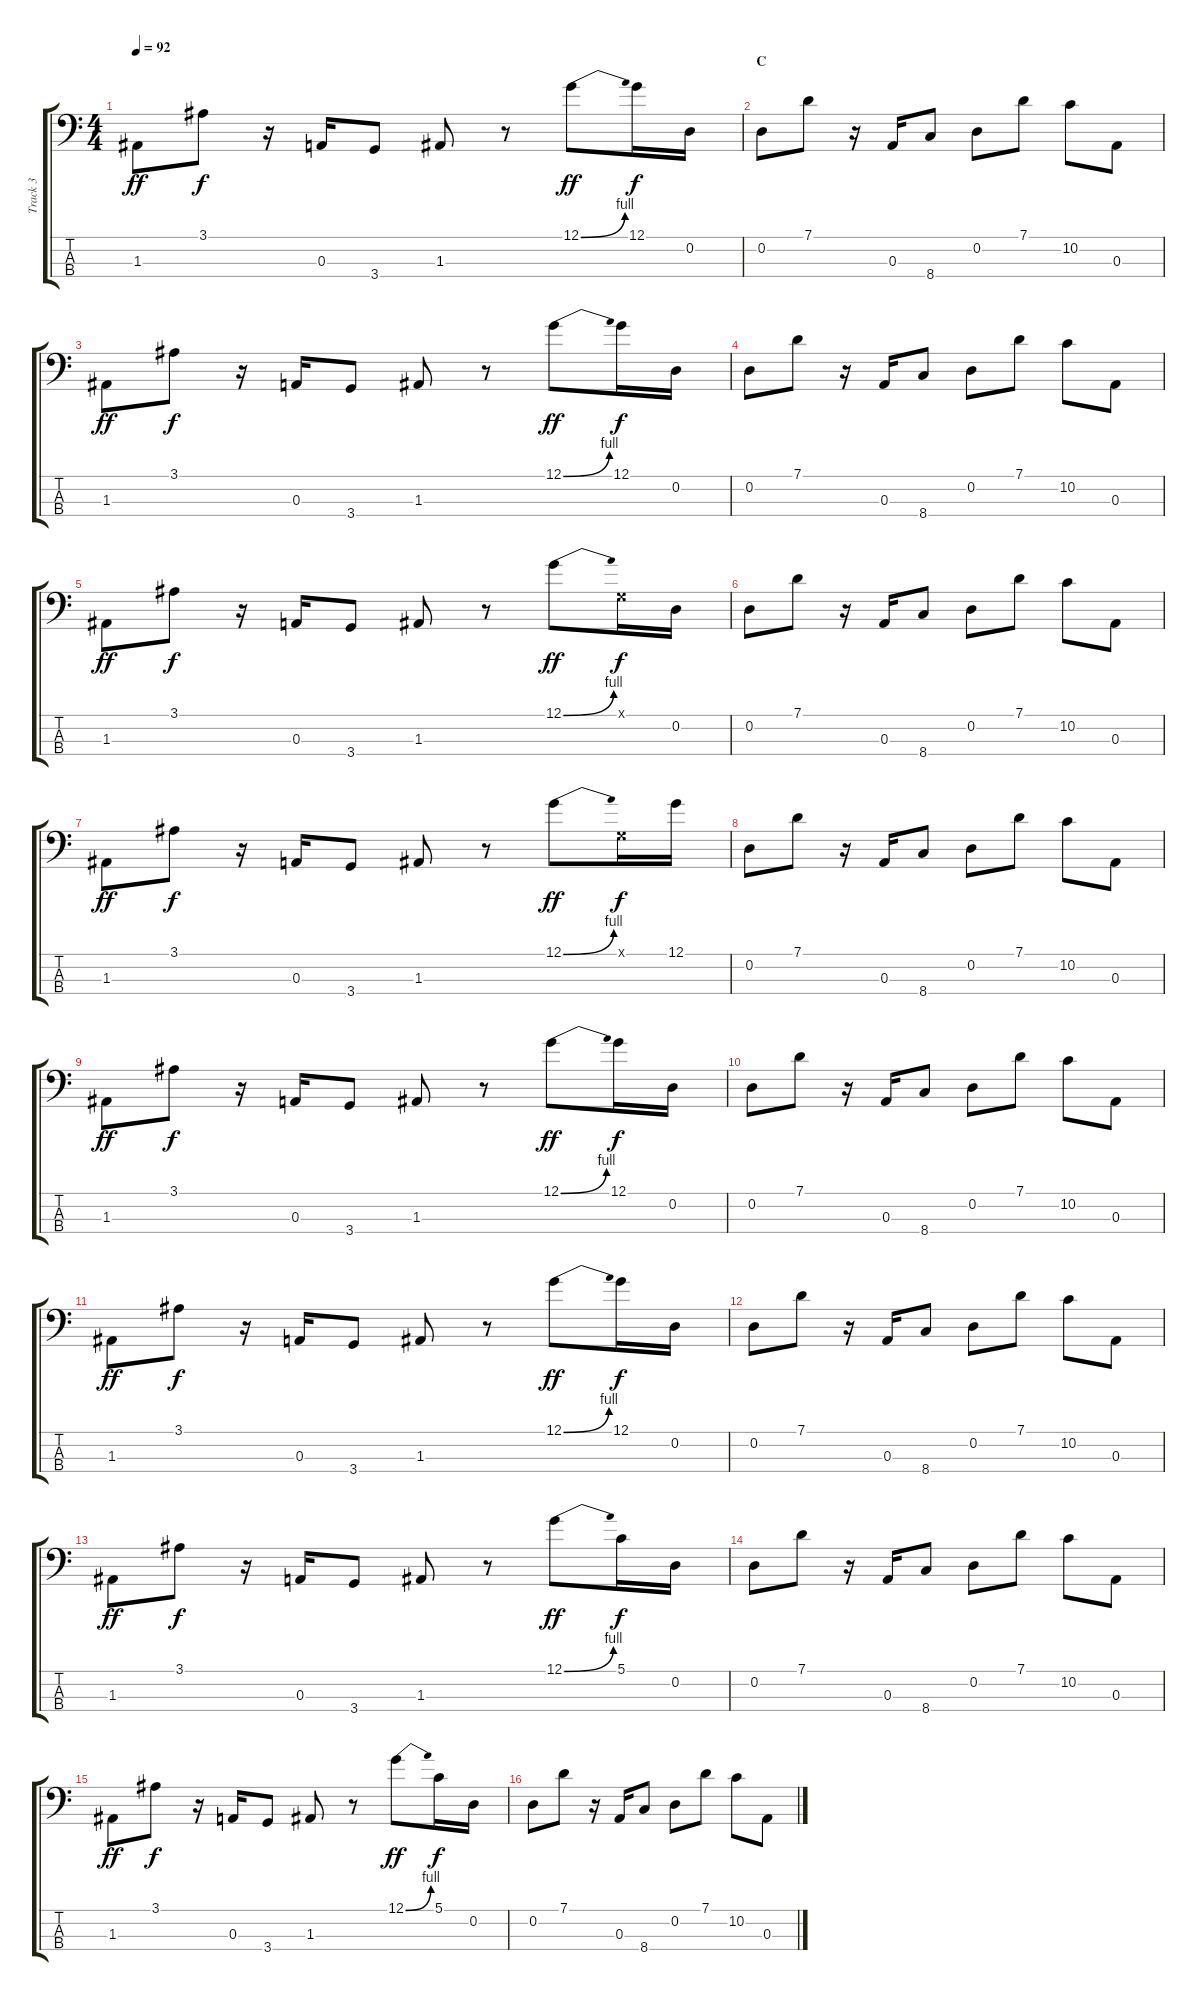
\track ("Track 3" "Track 3") {instrument electricbassfinger}
\staff {score tabs}
\tuning (G2 D2 A1 E1) {hide}
\ts (4 4)
\tempo 92
\clef f4
\ks c
1.3.8{dy ff} 3.1.8{dy f} r.16 0.3.16 3.4.8 1.3.8 r.8 12.1{be (bend 0 0 60 4)}.8{dy ff} 12.1.16{dy f} 0.2.16 |
\section ("" "C")
0.2.8 7.1.8 r.16 0.3.16 8.4.8 0.2.8 7.1.8 10.2.8 0.3.8 |
1.3.8{dy ff} 3.1.8{dy f} r.16 0.3.16 3.4.8 1.3.8 r.8 12.1{be (bend 0 0 60 4)}.8{dy ff} 12.1.16{dy f} 0.2.16 |
0.2.8 7.1.8 r.16 0.3.16 8.4.8 0.2.8 7.1.8 10.2.8 0.3.8 |
1.3.8{dy ff} 3.1.8{dy f} r.16 0.3.16 3.4.8 1.3.8 r.8 12.1{be (bend 0 0 60 4)}.8{dy ff} 0.1{x}.16{dy f} 0.2.16 |
0.2.8 7.1.8 r.16 0.3.16 8.4.8 0.2.8 7.1.8 10.2.8 0.3.8 |
1.3.8{dy ff} 3.1.8{dy f} r.16 0.3.16 3.4.8 1.3.8 r.8 12.1{be (bend 0 0 60 4)}.8{dy ff} 0.1{x}.16{dy f} 12.1.16 |
0.2.8 7.1.8 r.16 0.3.16 8.4.8 0.2.8 7.1.8 10.2.8 0.3.8 |
1.3.8{dy ff} 3.1.8{dy f} r.16 0.3.16 3.4.8 1.3.8 r.8 12.1{be (bend 0 0 60 4)}.8{dy ff} 12.1.16{dy f} 0.2.16 |
0.2.8 7.1.8 r.16 0.3.16 8.4.8 0.2.8 7.1.8 10.2.8 0.3.8 |
1.3.8{dy ff} 3.1.8{dy f} r.16 0.3.16 3.4.8 1.3.8 r.8 12.1{be (bend 0 0 60 4)}.8{dy ff} 12.1.16{dy f} 0.2.16 |
0.2.8 7.1.8 r.16 0.3.16 8.4.8 0.2.8 7.1.8 10.2.8 0.3.8 |
1.3.8{dy ff} 3.1.8{dy f} r.16 0.3.16 3.4.8 1.3.8 r.8 12.1{be (bend 0 0 60 4)}.8{dy ff} 5.1.16{dy f} 0.2.16 |
0.2.8 7.1.8 r.16 0.3.16 8.4.8 0.2.8 7.1.8 10.2.8 0.3.8 |
1.3.8{dy ff} 3.1.8{dy f} r.16 0.3.16 3.4.8 1.3.8 r.8 12.1{be (bend 0 0 60 4)}.8{dy ff} 5.1.16{dy f} 0.2.16 |
0.2.8 7.1.8 r.16 0.3.16 8.4.8 0.2.8 7.1.8 10.2.8 0.3.8
